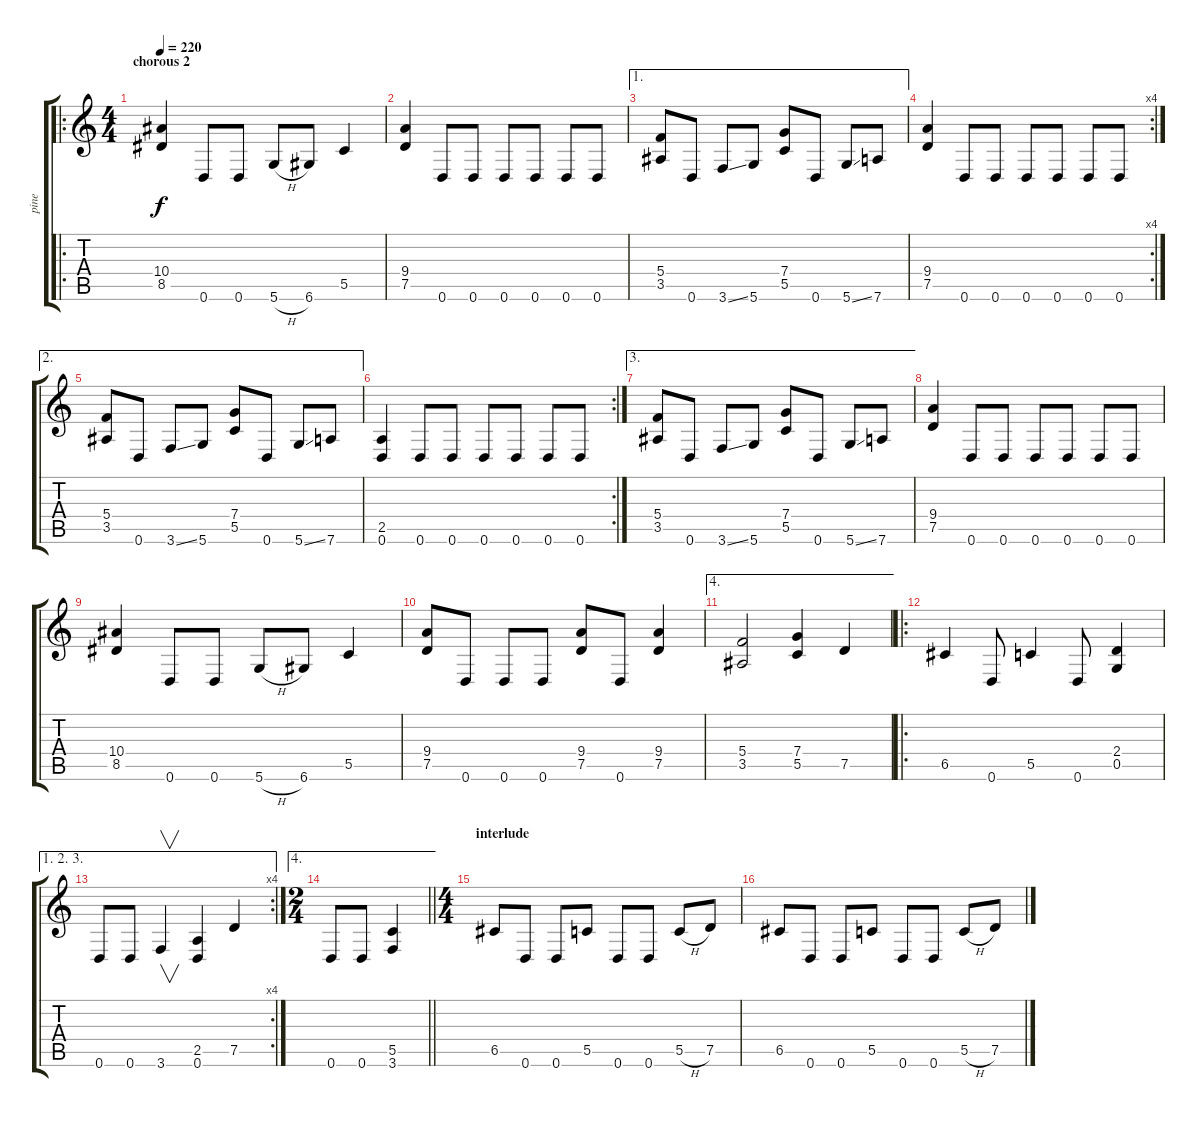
\track ("pine" "pine") {instrument distortionguitar}
\staff {score tabs}
\tuning (D4 A3 F3 C3 G2 D2) {hide}
\ro
\ts (4 4)
\section ("" "chorous 2")
\tempo 220
\clef g2
\ks c
(10.4 8.5).4{dy f} 0.6.8 0.6.8 5.6{h}.8 6.6.8 5.5.4 |
(9.4 7.5).4 0.6.8 0.6.8 0.6.8 0.6.8 0.6.8 0.6.8 |
\ae 1
(5.4 3.5).8 0.6.8 3.6{ss}.8 5.6.8 (7.4 5.5).8 0.6.8 5.6{ss}.8 7.6.8 |
\rc 4
(9.4 7.5).4 0.6.8 0.6.8 0.6.8 0.6.8 0.6.8 0.6.8 |
\ae 2
(5.4 3.5).8 0.6.8 3.6{ss}.8 5.6.8 (7.4 5.5).8 0.6.8 5.6{ss}.8 7.6.8 |
\rc 2
(2.5 0.6).4 0.6.8 0.6.8 0.6.8 0.6.8 0.6.8 0.6.8 |
\ae 3
(5.4 3.5).8 0.6.8 3.6{ss}.8 5.6.8 (7.4 5.5).8 0.6.8 5.6{ss}.8 7.6.8 |
(9.4 7.5).4 0.6.8 0.6.8 0.6.8 0.6.8 0.6.8 0.6.8 |
(10.4 8.5).4 0.6.8 0.6.8 5.6{h}.8 6.6.8 5.5.4 |
(9.4 7.5).8 0.6.8 0.6.8 0.6.8 (9.4 7.5).8 0.6.8 (9.4 7.5).4 |
\ae 4
(5.4 3.5).2 (7.4 5.5).4 7.5.4 |
\ro
6.5.4 0.6.8 5.5.4 0.6.8 (2.4 0.5).4 |
\ae (1 2 3)
\rc 4
0.6.8 0.6.8 3.6.4{v} (2.5 0.6).4 7.5.4 |
\ae 4
\ts (2 4)
\barLineRight lightlight
0.6.8 0.6.8 (5.5 3.6).4 |
\ts (4 4)
\section ("" "interlude")
6.5.8 0.6.8 0.6.8 5.5.8 0.6.8 0.6.8 5.5{h}.8 7.5.8 |
6.5.8 0.6.8 0.6.8 5.5.8 0.6.8 0.6.8 5.5{h}.8 7.5.8
